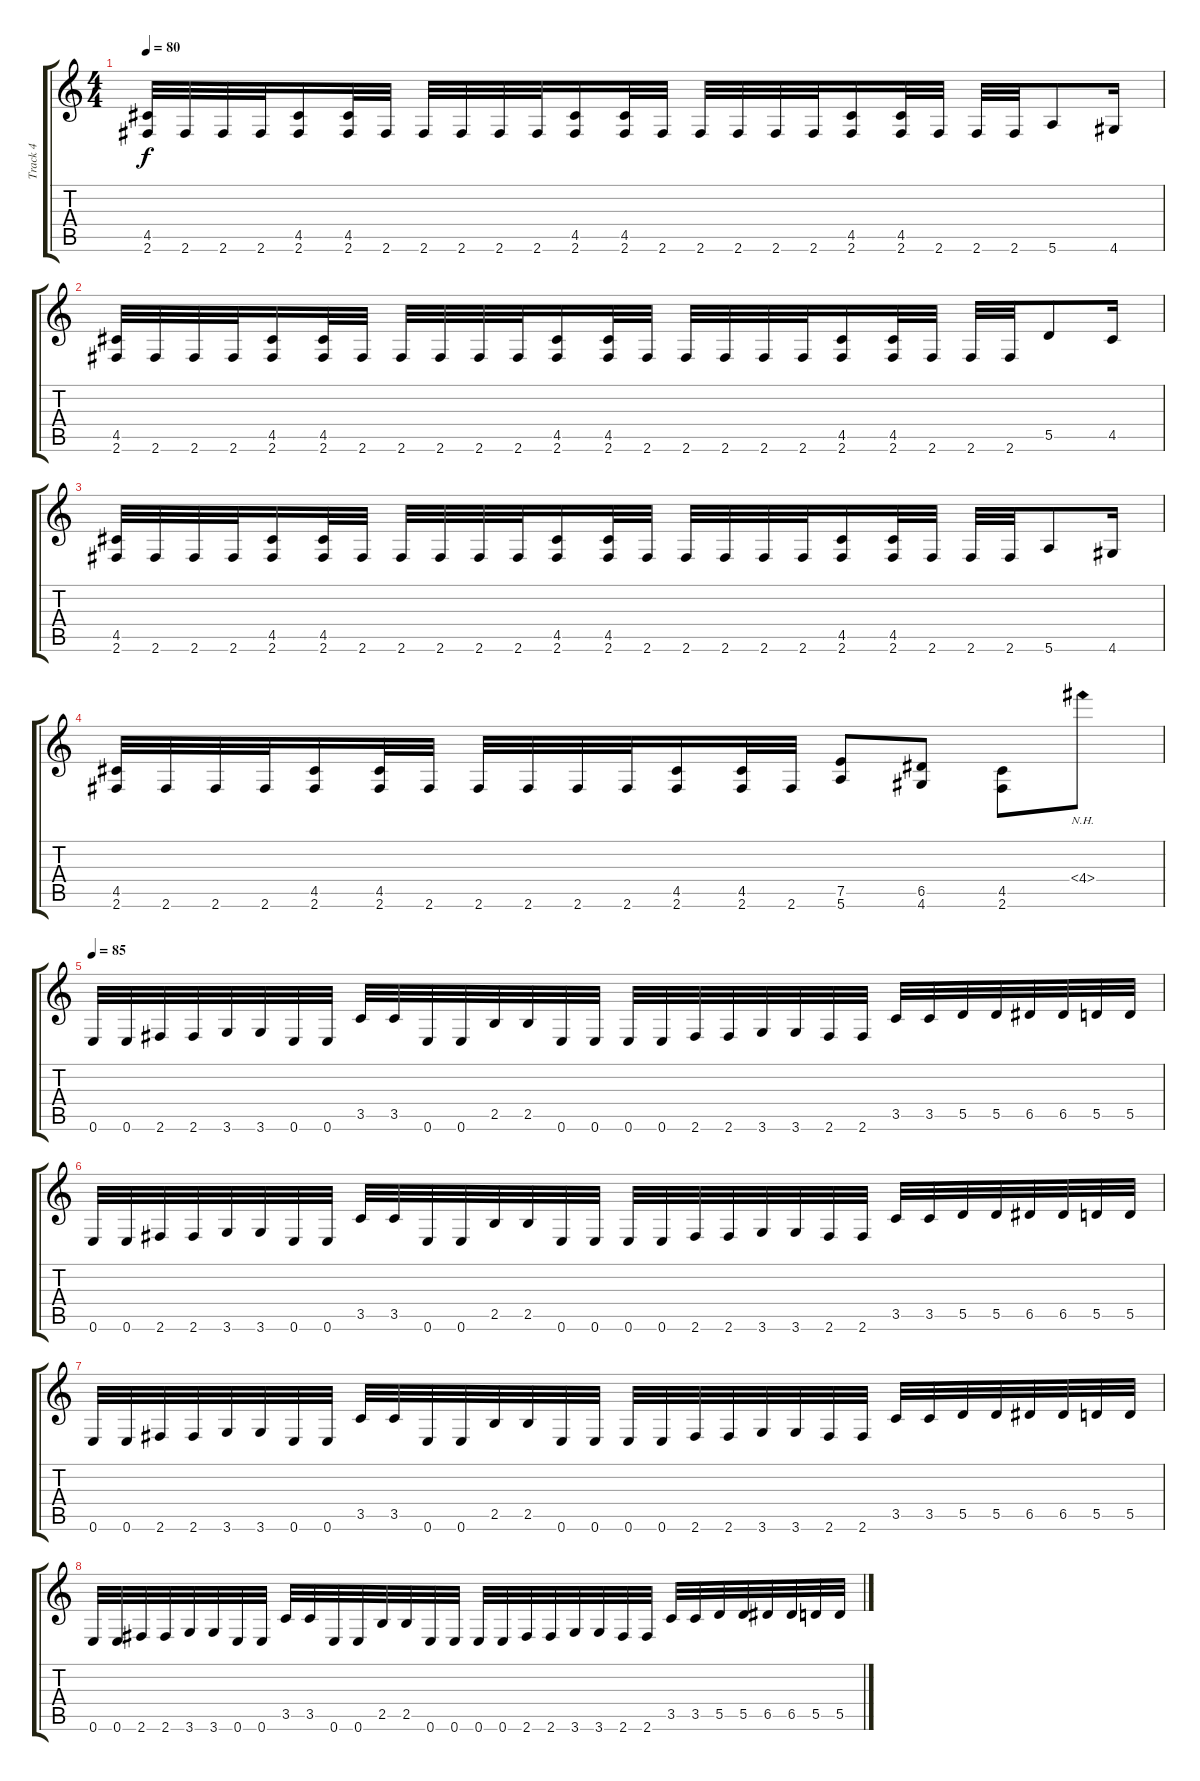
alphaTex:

\track ("Track 4" "Track 4") {instrument distortionguitar}
\staff {score tabs}
\tuning (E4 B3 G3 D3 A2 E2) {hide}
\ts (4 4)
\tempo 80
\clef g2
\ks c
(4.5 2.6).32{dy f} 2.6.32 2.6.32 2.6.32 (4.5 2.6).16 (4.5 2.6).32 2.6.32 2.6.32 2.6.32 2.6.32 2.6.32 (4.5 2.6).16 (4.5 2.6).32 2.6.32 2.6.32 2.6.32 2.6.32 2.6.32 (4.5 2.6).16 (4.5 2.6).32 2.6.32 2.6.32 2.6.32 5.6.8 4.6.16 |
(4.5 2.6).32 2.6.32 2.6.32 2.6.32 (4.5 2.6).16 (4.5 2.6).32 2.6.32 2.6.32 2.6.32 2.6.32 2.6.32 (4.5 2.6).16 (4.5 2.6).32 2.6.32 2.6.32 2.6.32 2.6.32 2.6.32 (4.5 2.6).16 (4.5 2.6).32 2.6.32 2.6.32 2.6.32 5.5.8 4.5.16 |
(4.5 2.6).32 2.6.32 2.6.32 2.6.32 (4.5 2.6).16 (4.5 2.6).32 2.6.32 2.6.32 2.6.32 2.6.32 2.6.32 (4.5 2.6).16 (4.5 2.6).32 2.6.32 2.6.32 2.6.32 2.6.32 2.6.32 (4.5 2.6).16 (4.5 2.6).32 2.6.32 2.6.32 2.6.32 5.6.8 4.6.16 |
(4.5 2.6).32 2.6.32 2.6.32 2.6.32 (4.5 2.6).16 (4.5 2.6).32 2.6.32 2.6.32 2.6.32 2.6.32 2.6.32 (4.5 2.6).16 (4.5 2.6).32 2.6.32 (7.5 5.6).8 (6.5 4.6).8 (4.5 2.6).8 4.4{nh}.8 |
\tempo 85
0.6.32 0.6.32 2.6.32 2.6.32 3.6.32 3.6.32 0.6.32 0.6.32 3.5.32 3.5.32 0.6.32 0.6.32 2.5.32 2.5.32 0.6.32 0.6.32 0.6.32 0.6.32 2.6.32 2.6.32 3.6.32 3.6.32 2.6.32 2.6.32 3.5.32 3.5.32 5.5.32 5.5.32 6.5.32 6.5.32 5.5.32 5.5.32 |
0.6.32 0.6.32 2.6.32 2.6.32 3.6.32 3.6.32 0.6.32 0.6.32 3.5.32 3.5.32 0.6.32 0.6.32 2.5.32 2.5.32 0.6.32 0.6.32 0.6.32 0.6.32 2.6.32 2.6.32 3.6.32 3.6.32 2.6.32 2.6.32 3.5.32 3.5.32 5.5.32 5.5.32 6.5.32 6.5.32 5.5.32 5.5.32 |
0.6.32 0.6.32 2.6.32 2.6.32 3.6.32 3.6.32 0.6.32 0.6.32 3.5.32 3.5.32 0.6.32 0.6.32 2.5.32 2.5.32 0.6.32 0.6.32 0.6.32 0.6.32 2.6.32 2.6.32 3.6.32 3.6.32 2.6.32 2.6.32 3.5.32 3.5.32 5.5.32 5.5.32 6.5.32 6.5.32 5.5.32 5.5.32 |
0.6.32 0.6.32 2.6.32 2.6.32 3.6.32 3.6.32 0.6.32 0.6.32 3.5.32 3.5.32 0.6.32 0.6.32 2.5.32 2.5.32 0.6.32 0.6.32 0.6.32 0.6.32 2.6.32 2.6.32 3.6.32 3.6.32 2.6.32 2.6.32 3.5.32 3.5.32 5.5.32 5.5.32 6.5.32 6.5.32 5.5.32 5.5.32
